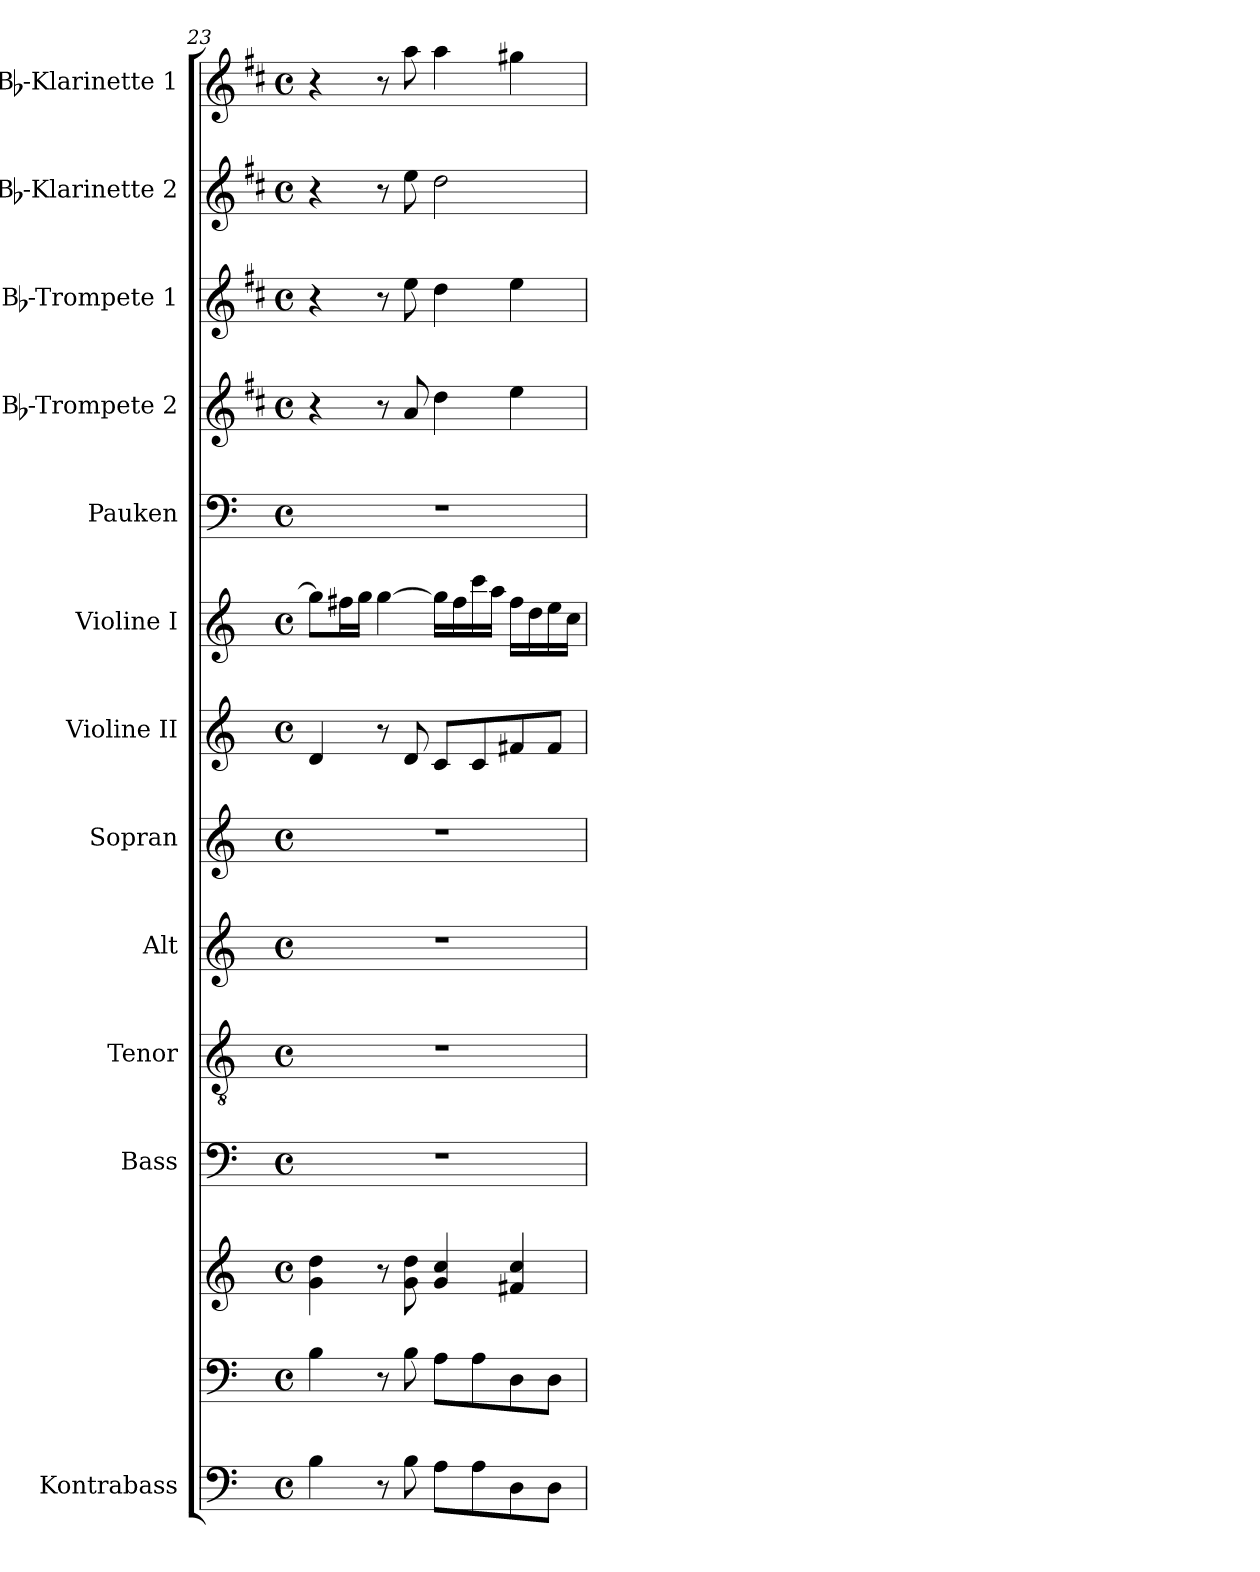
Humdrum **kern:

**kern	**kern	**kern	**kern	**kern	**kern	**kern	**kern	**kern	**kern	**kern	**kern	**kern	**kern
*part13	*part12	*part12	*part11	*part10	*part9	*part8	*part7	*part6	*part5	*part4	*part3	*part2	*part1
*staff14	*staff13	*staff12	*staff11	*staff10	*staff9	*staff8	*staff7	*staff6	*staff5	*staff4	*staff3	*staff2	*staff1
*I"Kontrabass	*	*	*I"Bass	*I"Tenor	*I"Alt	*I"Sopran	*I"Violine II	*I"Violine I	*I"Pauken	*I"Bb-Trompete 2	*I"Bb-Trompete 1	*I"Bb-Klarinette 2	*I"Bb-Klarinette 1
*I'Kb.	*	*	*I'B.	*I'T.	*I'A.	*I'S.	*I'Vl. II	*I'Vl. I	*I'Pk.	*I'Bb Trp. 2	*I'Bb Trp. 1	*I'Bb Kl. 2	*I'Bb Kl. 1
*clefF4	*clefF4	*clefG2	*clefF4	*clefGv2	*clefG2	*clefG2	*clefG2	*clefG2	*clefF4	*clefG2	*clefG2	*clefG2	*clefG2
*ITrd7c12	*	*	*	*	*	*	*	*	*	*ITrd1c2	*ITrd1c2	*ITrd1c2	*ITrd1c2
*k[]	*k[]	*k[]	*k[]	*k[]	*k[]	*k[]	*k[]	*k[]	*k[]	*k[]	*k[]	*k[]	*k[]
*C:	*C:	*C:	*C:	*C:	*C:	*C:	*C:	*C:	*C:	*C:	*C:	*C:	*C:
*M4/4	*M4/4	*M4/4	*M4/4	*M4/4	*M4/4	*M4/4	*M4/4	*M4/4	*M4/4	*M4/4	*M4/4	*M4/4	*M4/4
*met(c)	*met(c)	*met(c)	*met(c)	*met(c)	*met(c)	*met(c)	*met(c)	*met(c)	*met(c)	*met(c)	*met(c)	*met(c)	*met(c)
=23	=23	=23	=23	=23	=23	=23	=23	=23	=23	=23	=23	=23	=23
4BB\	4B\	4g\ 4dd\	1r	1r	1r	1r	4d/	8gg\L]	1r	4r	4r	4r	4r
.	.	.	.	.	.	.	.	16ff#X\L	.	.	.	.	.
.	.	.	.	.	.	.	.	16gg\JJ	.	.	.	.	.
8r	8r	8r	.	.	.	.	8r	[4gg\	.	8r	8r	8r	8r
8BB\	8B\	8g\ 8dd\	.	.	.	.	8d/	.	.	8g/	8dd\	8dd\	8gg\
8AA\L	8A\L	4g/ 4cc/	.	.	.	.	8c/L	16gg\LL]	.	4cc\	4cc\	2cc\	4gg\
.	.	.	.	.	.	.	.	16ff#\	.	.	.	.	.
8AA\	8A\	.	.	.	.	.	8c/	16ccc\	.	.	.	.	.
.	.	.	.	.	.	.	.	16aa\JJ	.	.	.	.	.
8DD\	8D\	4f#X/ 4cc/	.	.	.	.	8f#X/	16ff#\LL	.	4dd\	4dd\	.	4ff#X\
.	.	.	.	.	.	.	.	16dd\	.	.	.	.	.
8DD\J	8D\J	.	.	.	.	.	8f#/J	16ee\	.	.	.	.	.
.	.	.	.	.	.	.	.	16cc\JJ	.	.	.	.	.
=	=	=	=	=	=	=	=	=	=	=	=	=	=
*-	*-	*-	*-	*-	*-	*-	*-	*-	*-	*-	*-	*-	*-
